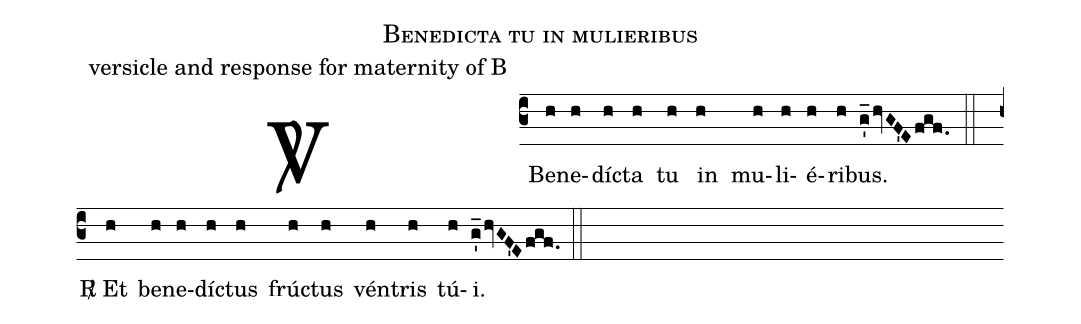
name: Benedicta tu in mulieribus;
office-part: versicle and response for maternity of Blessed Virgin Mary;
def-m1:\ifx\vrlinebreak\undefined\else;
def-m2:\fi;
%%
% The syntax in this part is called gabc. Please refer to http://home.gna.org/gregorio/gabc/#basis

(c3)<sp>V/</sp>~B{e}(h)ne(h)dí(h)cta(h) tu(h) in(h) mu(h)li(h)é(h)ri(h)bus.(g'_hvGF'Efgf.) (::[em1]Z[em2])
<sp>R/</sp>~Et(h) be(h)ne(h)dí(h)ctus(h) frú(h)ctus(h) vén(h)tris(h) tú(h)i.(g'_hvGF'Efgf.) (::)
